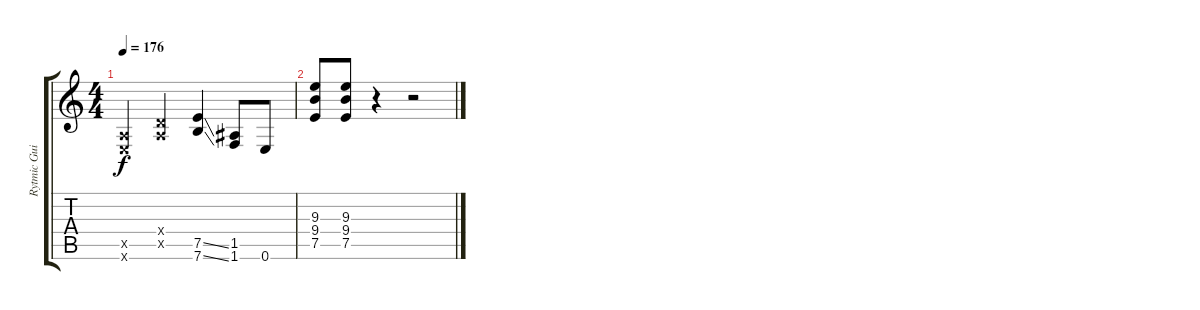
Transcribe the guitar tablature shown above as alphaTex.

\track ("Rytmic Guitar" "Rytmic Gui") {instrument distortionguitar}
\staff {score tabs}
\tuning (E4 B3 G3 D3 A2 E2) {hide}
\ts (4 4)
\tempo 176
\clef g2
\ks c
(0.5{x} 0.6{x}).4{dy f} (0.4{x} 0.5{x}).4 (7.5{ss} 7.6{ss}).4 (1.5 1.6).8 0.6.8 |
(9.3 9.4 7.5).8 (9.3 9.4 7.5).8 r.4 r.2
